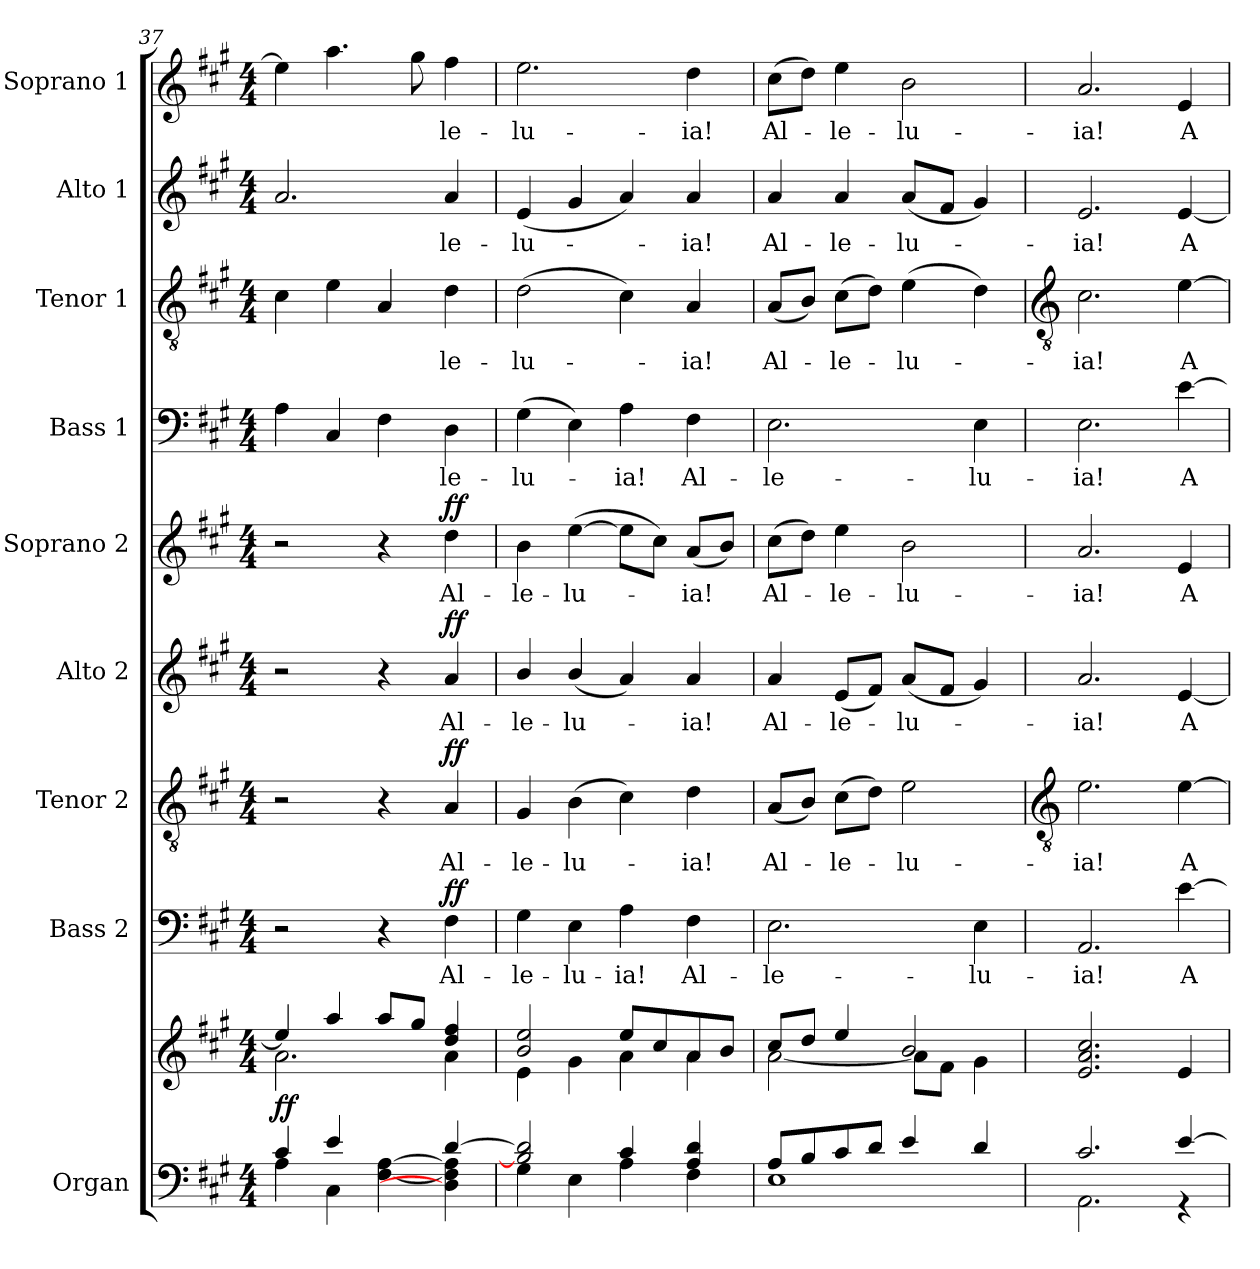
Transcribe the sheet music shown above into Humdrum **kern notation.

**kern	**kern	**dynam	**kern	**text	**dynam	**kern	**text	**dynam	**kern	**text	**dynam	**kern	**text	**dynam	**kern	**text	**kern	**text	**kern	**text	**kern	**text
*part9	*part9	*part9	*part8	*part8	*part8	*part7	*part7	*part7	*part6	*part6	*part6	*part5	*part5	*part5	*part4	*part4	*part3	*part3	*part2	*part2	*part1	*part1
*staff10	*staff9	*staff9/10	*staff8	*staff8	*staff8	*staff7	*staff7	*staff7	*staff6	*staff6	*staff6	*staff5	*staff5	*staff5	*staff4	*staff4	*staff3	*staff3	*staff2	*staff2	*staff1	*staff1
*I"Organ	*	*	*I"Bass 2	*	*	*I"Tenor 2	*	*	*I"Alto 2	*	*	*I"Soprano 2	*	*	*I"Bass 1	*	*I"Tenor 1	*	*I"Alto 1	*	*I"Soprano 1	*
*	*	*	*I'B 2	*	*	*I'T 2	*	*	*I'A 2	*	*	*I'S 2	*	*	*I'B.1	*	*I'T 1	*	*I'A 1	*	*I'S 1	*
*clefF4	*clefG2	*	*clefF4	*	*	*clefGv2	*	*	*clefG2	*	*	*clefG2	*	*	*clefF4	*	*clefGv2	*	*clefG2	*	*clefG2	*
*k[f#c#g#]	*k[f#c#g#]	*	*k[f#c#g#]	*	*	*k[f#c#g#]	*	*	*k[f#c#g#]	*	*	*k[f#c#g#]	*	*	*k[f#c#g#]	*	*k[f#c#g#]	*	*k[f#c#g#]	*	*k[f#c#g#]	*
*A:	*A:	*	*A:	*	*	*A:	*	*	*A:	*	*	*A:	*	*	*A:	*	*A:	*	*A:	*	*A:	*
*M4/4	*M4/4	*	*M4/4	*	*	*M4/4	*	*	*M4/4	*	*	*M4/4	*	*	*M4/4	*	*M4/4	*	*M4/4	*	*M4/4	*
=37	=37	=37	=37	=37	=37	=37	=37	=37	=37	=37	=37	=37	=37	=37	=37	=37	=37	=37	=37	=37	=37	=37
*^	*^	*	*	*	*	*	*	*	*	*	*	*	*	*	*	*	*	*	*	*	*	*
!	!	!	!	!LO:DY:b	!	!	!	!	!	!	!	!	!	!	!	!	!	!	!	!	!	!	!	!
4c#/	4A\	4ee/]	2.a\	ff	2r	.	.	2r	.	.	2r	.	.	2r	.	.	4A	.	4c#	.	2.a	.	4ee]	.
4e/	4C#\	4aa/	.	.	.	.	.	.	.	.	.	.	.	.	.	.	4C#	.	4e	.	.	.	4.aa	.
4ryy	[4F#\ [4A\	8aa/L	.	.	4r	.	.	4r	.	.	4r	.	.	4r	.	.	4F#	.	4A	.	.	.	.	.
.	.	8gg#/J	.	.	.	.	.	.	.	.	.	.	.	.	.	.	.	.	.	.	.	.	8gg#	.
!	!	!	!	!	!	!LO:LY:b	!LO:DY:b	!	!LO:LY:b	!LO:DY:b	!	!LO:LY:b	!LO:DY:b	!	!LO:LY:b	!LO:DY:b	!	!LO:LY:b	!	!LO:LY:b	!	!LO:LY:b	!	!LO:LY:b
[4d/	4D\] 4F#\] 4A\]	4dd/ 4ff#/	4a\	.	4F#	Al-	ff	4A	Al-	ff	4a	Al-	ff	4dd	Al-	ff	4D	le-	4d	le-	4a	le-	4ff#	le-
=38	=38	=38	=38	=38	=38	=38	=38	=38	=38	=38	=38	=38	=38	=38	=38	=38	=38	=38	=38	=38	=38	=38	=38	=38
!	!	!	!	!	!	!LO:LY:b	!	!	!LO:LY:b	!	!	!LO:LY:b	!	!	!LO:LY:b	!	!	!LO:LY:b	!	!LO:LY:b	!	!LO:LY:b	!	!LO:LY:b
2B/] 2d/]	4G#\	2b/ 2ee/	4e\	.	4G#	-le-	.	4G#	-le-	.	4b/	-le-	.	4b	-le-	.	(>4G#	-lu-	(>2d	-lu-	(<4e	-lu-	2.ee	-lu-
!	!	!	!	!	!	!LO:LY:b	!	!	!LO:LY:b	!	!	!LO:LY:b	!	!	!LO:LY:b	!	!	!	!	!	!	!	!	!
.	4E\	.	4g#\	.	4E	-lu-	.	(>4B	-lu-	.	(<4b/	-lu-	.	(>[4ee	-lu-	.	4E)	.	.	.	4g#	.	.	.
!	!	!	!	!	!	!LO:LY:b	!	!	!	!	!	!	!	!	!	!	!	!LO:LY:b	!	!	!	!	!	!
4c#/	4A\	8ee/L	4a\	.	4A	-ia!	.	4c#)	.	.	4a)	.	.	8eeL]	.	.	4A	ia!	4c#)	.	4a)	.	.	.
.	.	8cc#/	.	.	.	.	.	.	.	.	.	.	.	8cc#J)	.	.	.	.	.	.	.	.	.	.
!	!	!	!	!	!	!LO:LY:b	!	!	!LO:LY:b	!	!	!LO:LY:b	!	!	!LO:LY:b	!	!	!LO:LY:b	!	!LO:LY:b	!	!LO:LY:b	!	!LO:LY:b
4A/ 4d/	4F#\	8a/	4a\	.	4F#	Al-	.	4d	ia!	.	4a	ia!	.	(<8aL	ia!	.	4F#	Al-	4A	ia!	4a	ia!	4dd	-ia!
.	.	8b/J	.	.	.	.	.	.	.	.	.	.	.	8bJ)	.	.	.	.	.	.	.	.	.	.
=39	=39	=39	=39	=39	=39	=39	=39	=39	=39	=39	=39	=39	=39	=39	=39	=39	=39	=39	=39	=39	=39	=39	=39	=39
!	!	!	!	!	!	!LO:LY:b	!	!	!LO:LY:b	!	!	!LO:LY:b	!	!	!LO:LY:b	!	!	!LO:LY:b	!	!LO:LY:b	!	!LO:LY:b	!	!LO:LY:b
8A/L	1E\	8cc#/L	[2a\	.	2.E	-le-	.	(<8AL	Al-	.	4a	Al-	.	(>8cc#L	Al-	.	2.E	-le-	(<8AL	Al-	4a	Al-	(>8cc#L	Al-
8B/	.	8dd/J	.	.	.	.	.	8BJ)	.	.	.	.	.	8ddJ)	.	.	.	.	8BJ)	.	.	.	8ddJ)	.
!	!	!	!	!	!	!	!	!	!LO:LY:b	!	!	!LO:LY:b	!	!	!LO:LY:b	!	!	!	!	!LO:LY:b	!	!LO:LY:b	!	!LO:LY:b
8c#/	.	4ee/	.	.	.	.	.	(>8c#L	le-	.	(<8eL	-le-	.	4ee	le-	.	.	.	(>8c#L	le-	4a	-le-	4ee	le-
8d/J	.	.	.	.	.	.	.	8dJ)	.	.	8f#J)	.	.	.	.	.	.	.	8dJ)	.	.	.	.	.
!	!	!	!	!	!	!	!	!	!LO:LY:b	!	!	!LO:LY:b	!	!	!LO:LY:b	!	!	!	!	!LO:LY:b	!	!LO:LY:b	!	!LO:LY:b
4e/	.	2b/	8a\L]	.	.	.	.	2e	lu-	.	(<8aL	lu-	.	2b	-lu-	.	.	.	(>4e	lu-	(<8aL	-lu-	2b	-lu-
.	.	.	8f#\J	.	.	.	.	.	.	.	8f#J	.	.	.	.	.	.	.	.	.	8f#J	.	.	.
!	!	!	!	!	!	!LO:LY:b	!	!	!	!	!	!	!	!	!	!	!	!LO:LY:b	!	!	!	!	!	!
4d/	.	.	4g#\	.	4E	-lu-	.	.	.	.	4g#)	.	.	.	.	.	4E	-lu-	4d)	.	4g#)	.	.	.
!!LO:LB:g=z
=40	=40	=40	=40	=40	=40	=40	=40	=40	=40	=40	=40	=40	=40	=40	=40	=40	=40	=40	=40	=40	=40	=40	=40	=40
*	*	*	*	*	*	*	*	*clefGv2	*	*	*	*	*	*	*	*	*	*	*clefGv2	*	*	*	*	*
!	!	!	!	!	!	!LO:LY:b	!	!	!LO:LY:b	!	!	!LO:LY:b	!	!	!LO:LY:b	!	!	!LO:LY:b	!	!LO:LY:b	!	!LO:LY:b	!	!LO:LY:b
2.c#/	2.AA\	2.e/ 2.a/ 2.cc#/	1ryy	.	2.AA	-ia!	.	2.e	-ia!	.	2.a	ia!	.	2.a	-ia!	.	2.E	-ia!	2.c#	ia!	2.e	ia!	2.a	-ia!
!	!	!	!	!	!	!LO:LY:b	!	!	!LO:LY:b	!	!	!LO:LY:b	!	!	!LO:LY:b	!	!	!LO:LY:b	!	!LO:LY:b	!	!LO:LY:b	!	!LO:LY:b
[4e/	4r	4e/	.	.	[4e	A-	.	[4e	A-	.	[4e	A-	.	4e	A-	.	[4e	A-	[4e	A-	[4e	A-	4e	A-
*v	*v	*	*	*	*	*	*	*	*	*	*	*	*	*	*	*	*	*	*	*	*	*	*	*
*	*v	*v	*	*	*	*	*	*	*	*	*	*	*	*	*	*	*	*	*	*	*	*	*
=	=	=	=	=	=	=	=	=	=	=	=	=	=	=	=	=	=	=	=	=	=	=
*-	*-	*-	*-	*-	*-	*-	*-	*-	*-	*-	*-	*-	*-	*-	*-	*-	*-	*-	*-	*-	*-	*-
